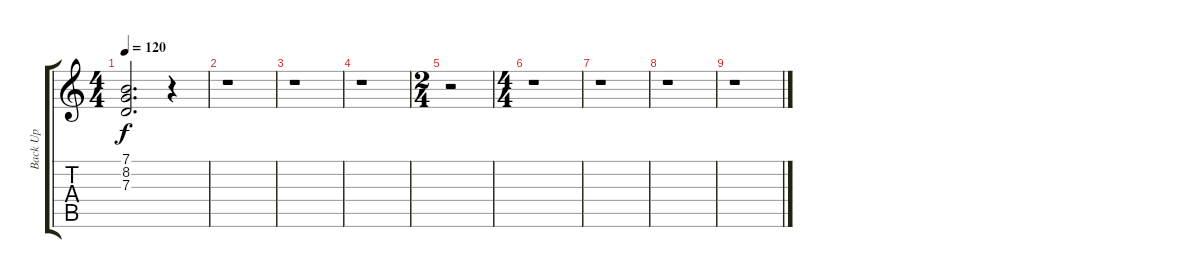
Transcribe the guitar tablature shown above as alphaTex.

\track ("Back Up" "Back Up") {instrument synthvoice}
\staff {score tabs}
\tuning (E4 B3 G3 D3 A2 E2) {hide}
\ts (4 4)
\tempo 120
\clef g2
\ks c
(7.1{t} 8.2{t} 7.3{t}).2{d dy f} r.4 |
r.1 |
r.1 |
r.1 |
\ts (2 4)
r.2 |
\ts (4 4)
r.1 |
r.1 |
r.1 |
r.1
